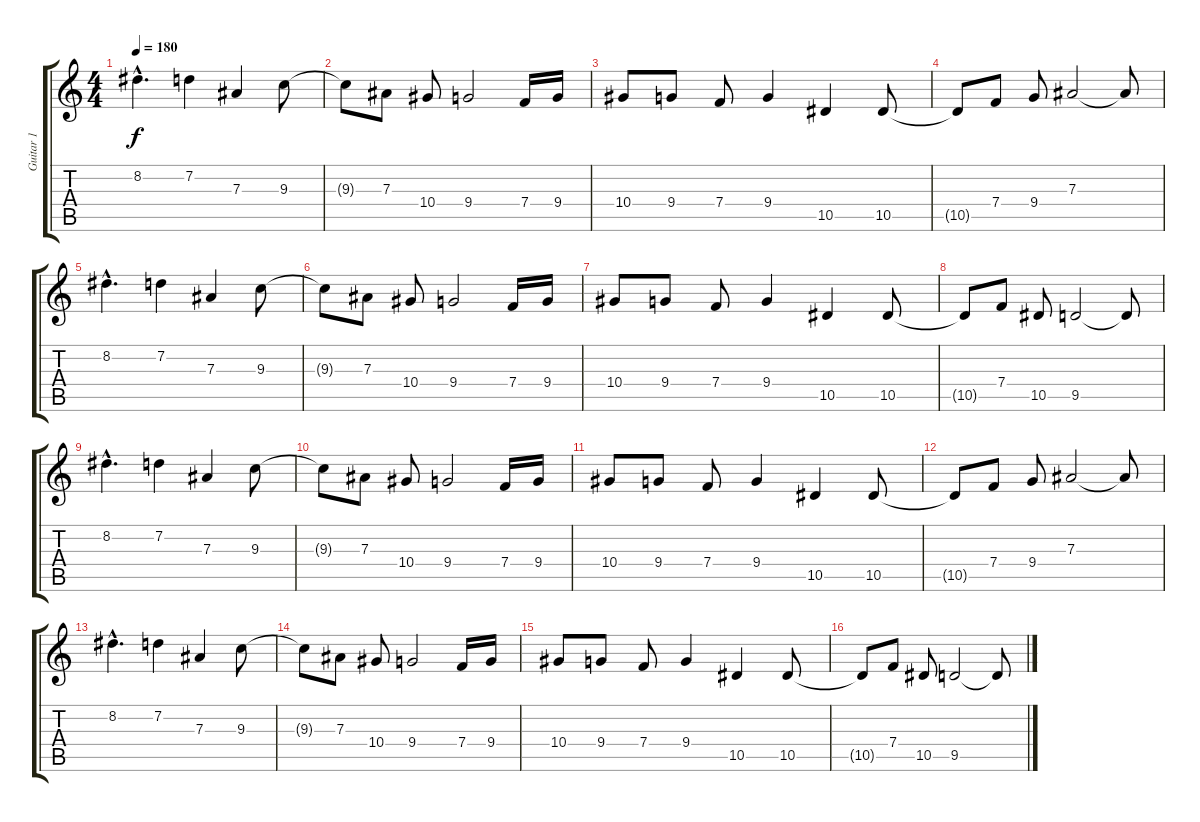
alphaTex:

\track ("Guitar 1" "Guitar 1") {instrument overdrivenguitar}
\staff {score tabs}
\tuning (C4 G3 Eb3 Bb2 F2 C2) {hide}
\ts (4 4)
\tempo 180
\clef g2
\ks c
8.2{hac}.4{d dy f instrument overdrivenguitar} 7.2.4 7.3.4 9.3.8 |
9.3{t}.8 7.3.8 10.4.8 9.4.2 7.4.16 9.4.16 |
10.4.8 9.4.8 7.4.8 9.4.4 10.5.4 10.5.8 |
10.5{t}.8 7.4.8 9.4.8 7.3.2 7.3{t}.8 |
8.2{hac}.4{d} 7.2.4 7.3.4 9.3.8 |
9.3{t}.8 7.3.8 10.4.8 9.4.2 7.4.16 9.4.16 |
10.4.8 9.4.8 7.4.8 9.4.4 10.5.4 10.5.8 |
10.5{t}.8 7.4.8 10.5.8 9.5.2 9.5{t}.8 |
8.2{hac}.4{d} 7.2.4 7.3.4 9.3.8 |
9.3{t}.8 7.3.8 10.4.8 9.4.2 7.4.16 9.4.16 |
10.4.8 9.4.8 7.4.8 9.4.4 10.5.4 10.5.8 |
10.5{t}.8 7.4.8 9.4.8 7.3.2 7.3{t}.8 |
8.2{hac}.4{d} 7.2.4 7.3.4 9.3.8 |
9.3{t}.8 7.3.8 10.4.8 9.4.2 7.4.16 9.4.16 |
10.4.8 9.4.8 7.4.8 9.4.4 10.5.4 10.5.8 |
10.5{t}.8 7.4.8 10.5.8 9.5.2 9.5{t}.8
